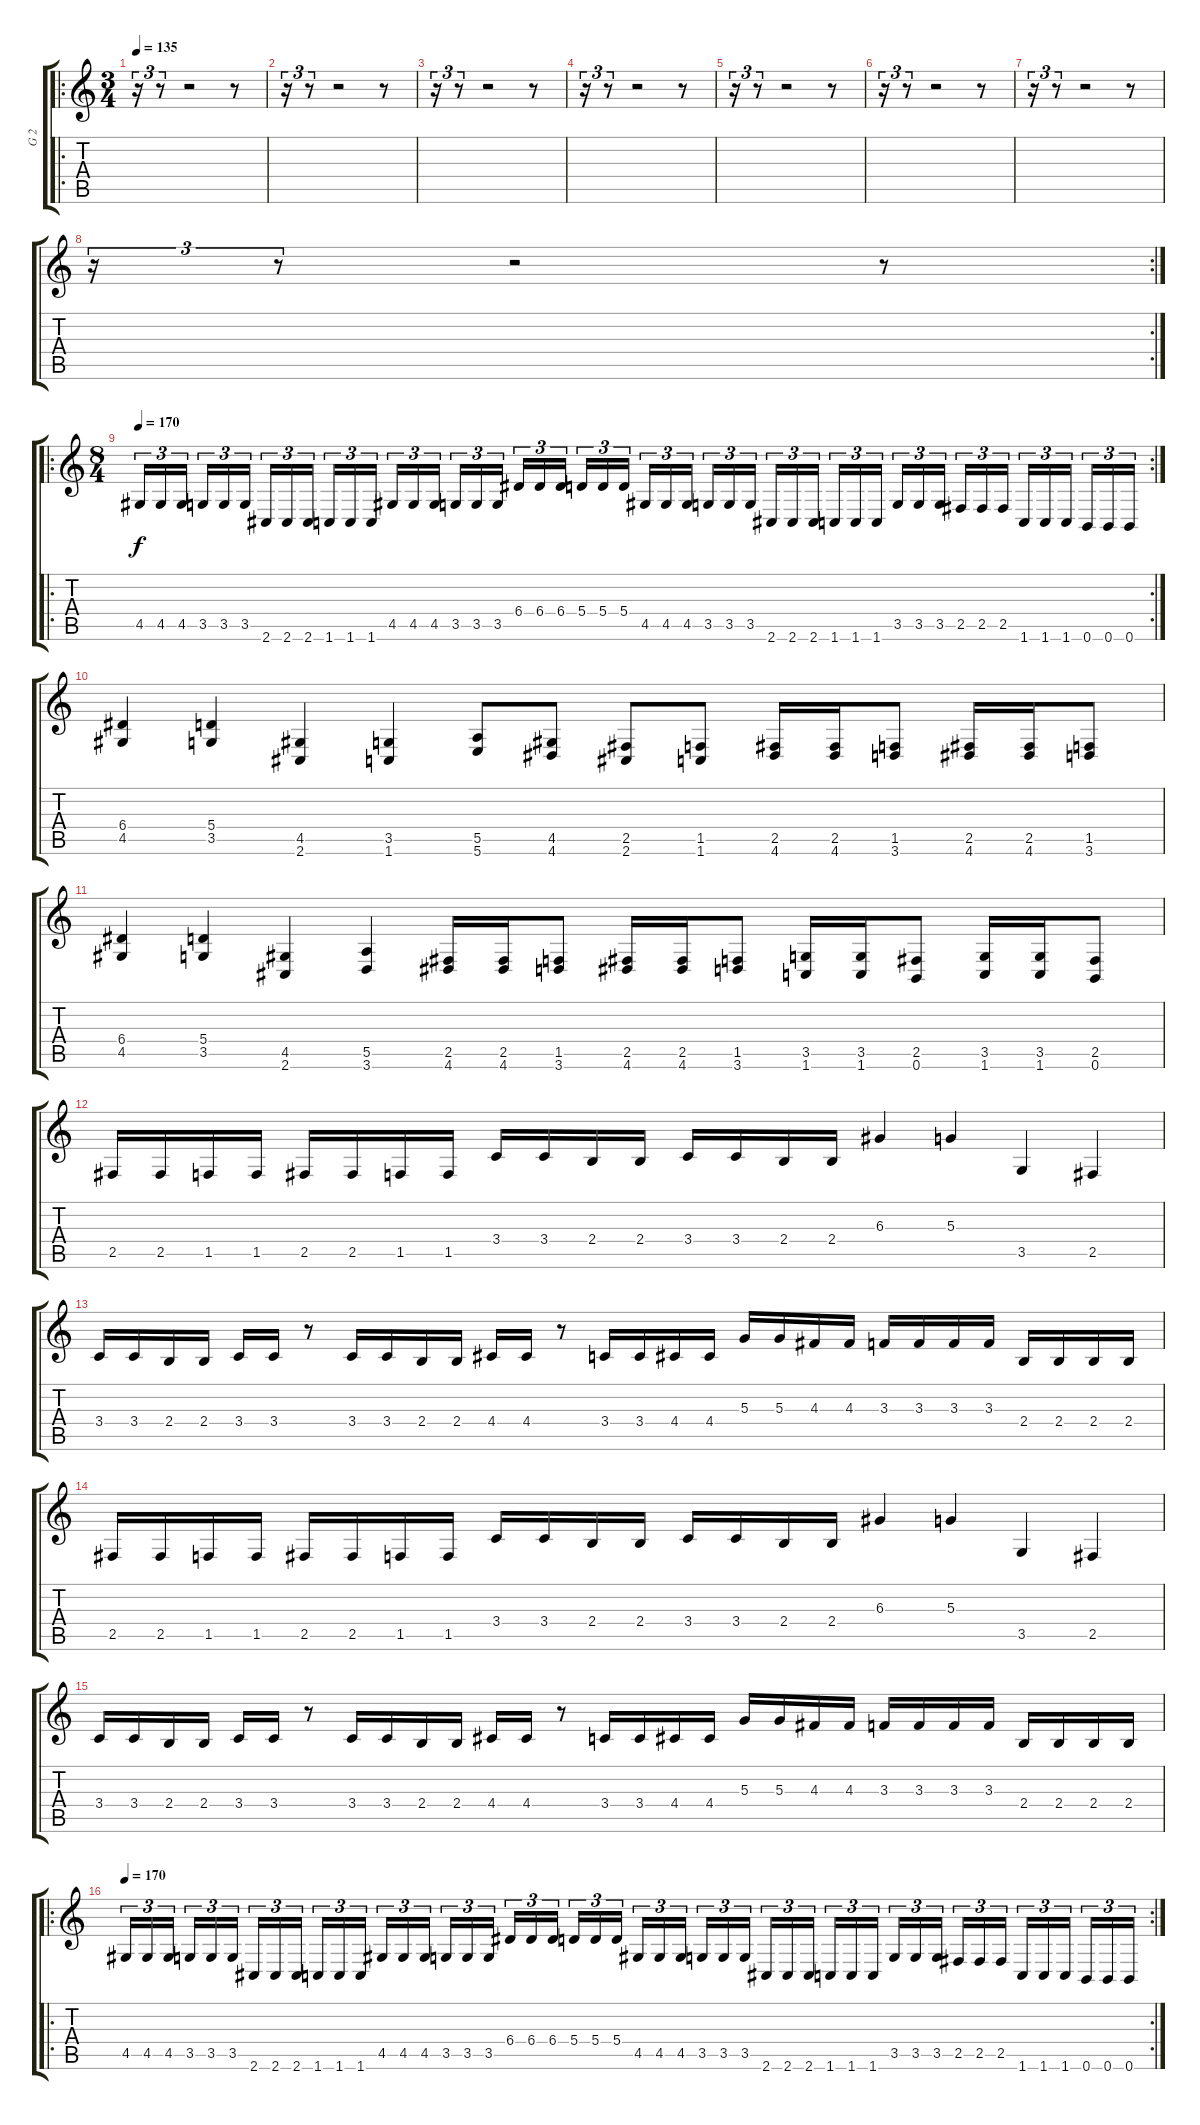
\track ("G 2" "G 2") {instrument distortionguitar}
\staff {score tabs}
\tuning (B3 Gb3 D3 A2 E2 B1) {hide}
\ro
\ts (3 4)
\tempo 135
\clef g2
\ks c
r.16{tu (3 2) dy f} r.8{tu (3 2)} r.2 r.8 |
r.16{tu (3 2)} r.8{tu (3 2)} r.2 r.8 |
r.16{tu (3 2)} r.8{tu (3 2)} r.2 r.8 |
r.16{tu (3 2)} r.8{tu (3 2)} r.2 r.8 |
r.16{tu (3 2)} r.8{tu (3 2)} r.2 r.8 |
r.16{tu (3 2)} r.8{tu (3 2)} r.2 r.8 |
r.16{tu (3 2)} r.8{tu (3 2)} r.2 r.8 |
\rc 2
r.16{tu (3 2)} r.8{tu (3 2)} r.2 r.8 |
\ro
\rc 2
\ts (8 4)
\tempo 170
4.5.16{tu (3 2)} 4.5.16{tu (3 2)} 4.5.16{tu (3 2) beam splitsecondary} 3.5.16{tu (3 2)} 3.5.16{tu (3 2)} 3.5.16{tu (3 2)} 2.6.16{tu (3 2)} 2.6.16{tu (3 2)} 2.6.16{tu (3 2) beam splitsecondary} 1.6.16{tu (3 2)} 1.6.16{tu (3 2)} 1.6.16{tu (3 2)} 4.5.16{tu (3 2)} 4.5.16{tu (3 2)} 4.5.16{tu (3 2) beam splitsecondary} 3.5.16{tu (3 2)} 3.5.16{tu (3 2)} 3.5.16{tu (3 2)} 6.4.16{tu (3 2)} 6.4.16{tu (3 2)} 6.4.16{tu (3 2) beam splitsecondary} 5.4.16{tu (3 2)} 5.4.16{tu (3 2)} 5.4.16{tu (3 2)} 4.5.16{tu (3 2)} 4.5.16{tu (3 2)} 4.5.16{tu (3 2) beam splitsecondary} 3.5.16{tu (3 2)} 3.5.16{tu (3 2)} 3.5.16{tu (3 2)} 2.6.16{tu (3 2)} 2.6.16{tu (3 2)} 2.6.16{tu (3 2) beam splitsecondary} 1.6.16{tu (3 2)} 1.6.16{tu (3 2)} 1.6.16{tu (3 2)} 3.5.16{tu (3 2)} 3.5.16{tu (3 2)} 3.5.16{tu (3 2) beam splitsecondary} 2.5.16{tu (3 2)} 2.5.16{tu (3 2)} 2.5.16{tu (3 2)} 1.6.16{tu (3 2)} 1.6.16{tu (3 2)} 1.6.16{tu (3 2) beam splitsecondary} 0.6.16{tu (3 2)} 0.6.16{tu (3 2)} 0.6.16{tu (3 2)} |
(6.4 4.5).4 (5.4 3.5).4 (4.5 2.6).4 (3.5 1.6).4 (5.5 5.6).8 (4.5 4.6).8 (2.5 2.6).8 (1.5 1.6).8 (2.5 4.6).16 (2.5 4.6).16 (1.5 3.6).8 (2.5 4.6).16 (2.5 4.6).16 (1.5 3.6).8 |
(6.4 4.5).4 (5.4 3.5).4 (4.5 2.6).4 (5.5 3.6).4 (2.5 4.6).16 (2.5 4.6).16 (1.5 3.6).8 (2.5 4.6).16 (2.5 4.6).16 (1.5 3.6).8 (3.5 1.6).16 (3.5 1.6).16 (2.5 0.6).8 (3.5 1.6).16 (3.5 1.6).16 (2.5 0.6).8 |
2.5.16 2.5.16 1.5.16 1.5.16 2.5.16 2.5.16 1.5.16 1.5.16 3.4.16 3.4.16 2.4.16 2.4.16 3.4.16 3.4.16 2.4.16 2.4.16 6.3.4 5.3.4 3.5.4 2.5.4 |
3.4.16 3.4.16 2.4.16 2.4.16 3.4.16 3.4.16 r.8 3.4.16 3.4.16 2.4.16 2.4.16 4.4.16 4.4.16 r.8 3.4.16 3.4.16 4.4.16 4.4.16 5.3.16 5.3.16 4.3.16 4.3.16 3.3.16 3.3.16 3.3.16 3.3.16 2.4.16 2.4.16 2.4.16 2.4.16 |
2.5.16 2.5.16 1.5.16 1.5.16 2.5.16 2.5.16 1.5.16 1.5.16 3.4.16 3.4.16 2.4.16 2.4.16 3.4.16 3.4.16 2.4.16 2.4.16 6.3.4 5.3.4 3.5.4 2.5.4 |
3.4.16 3.4.16 2.4.16 2.4.16 3.4.16 3.4.16 r.8 3.4.16 3.4.16 2.4.16 2.4.16 4.4.16 4.4.16 r.8 3.4.16 3.4.16 4.4.16 4.4.16 5.3.16 5.3.16 4.3.16 4.3.16 3.3.16 3.3.16 3.3.16 3.3.16 2.4.16 2.4.16 2.4.16 2.4.16 |
\ro
\rc 2
\tempo 170
4.5.16{tu (3 2)} 4.5.16{tu (3 2)} 4.5.16{tu (3 2) beam splitsecondary} 3.5.16{tu (3 2)} 3.5.16{tu (3 2)} 3.5.16{tu (3 2)} 2.6.16{tu (3 2)} 2.6.16{tu (3 2)} 2.6.16{tu (3 2) beam splitsecondary} 1.6.16{tu (3 2)} 1.6.16{tu (3 2)} 1.6.16{tu (3 2)} 4.5.16{tu (3 2)} 4.5.16{tu (3 2)} 4.5.16{tu (3 2) beam splitsecondary} 3.5.16{tu (3 2)} 3.5.16{tu (3 2)} 3.5.16{tu (3 2)} 6.4.16{tu (3 2)} 6.4.16{tu (3 2)} 6.4.16{tu (3 2) beam splitsecondary} 5.4.16{tu (3 2)} 5.4.16{tu (3 2)} 5.4.16{tu (3 2)} 4.5.16{tu (3 2)} 4.5.16{tu (3 2)} 4.5.16{tu (3 2) beam splitsecondary} 3.5.16{tu (3 2)} 3.5.16{tu (3 2)} 3.5.16{tu (3 2)} 2.6.16{tu (3 2)} 2.6.16{tu (3 2)} 2.6.16{tu (3 2) beam splitsecondary} 1.6.16{tu (3 2)} 1.6.16{tu (3 2)} 1.6.16{tu (3 2)} 3.5.16{tu (3 2)} 3.5.16{tu (3 2)} 3.5.16{tu (3 2) beam splitsecondary} 2.5.16{tu (3 2)} 2.5.16{tu (3 2)} 2.5.16{tu (3 2)} 1.6.16{tu (3 2)} 1.6.16{tu (3 2)} 1.6.16{tu (3 2) beam splitsecondary} 0.6.16{tu (3 2)} 0.6.16{tu (3 2)} 0.6.16{tu (3 2)}
